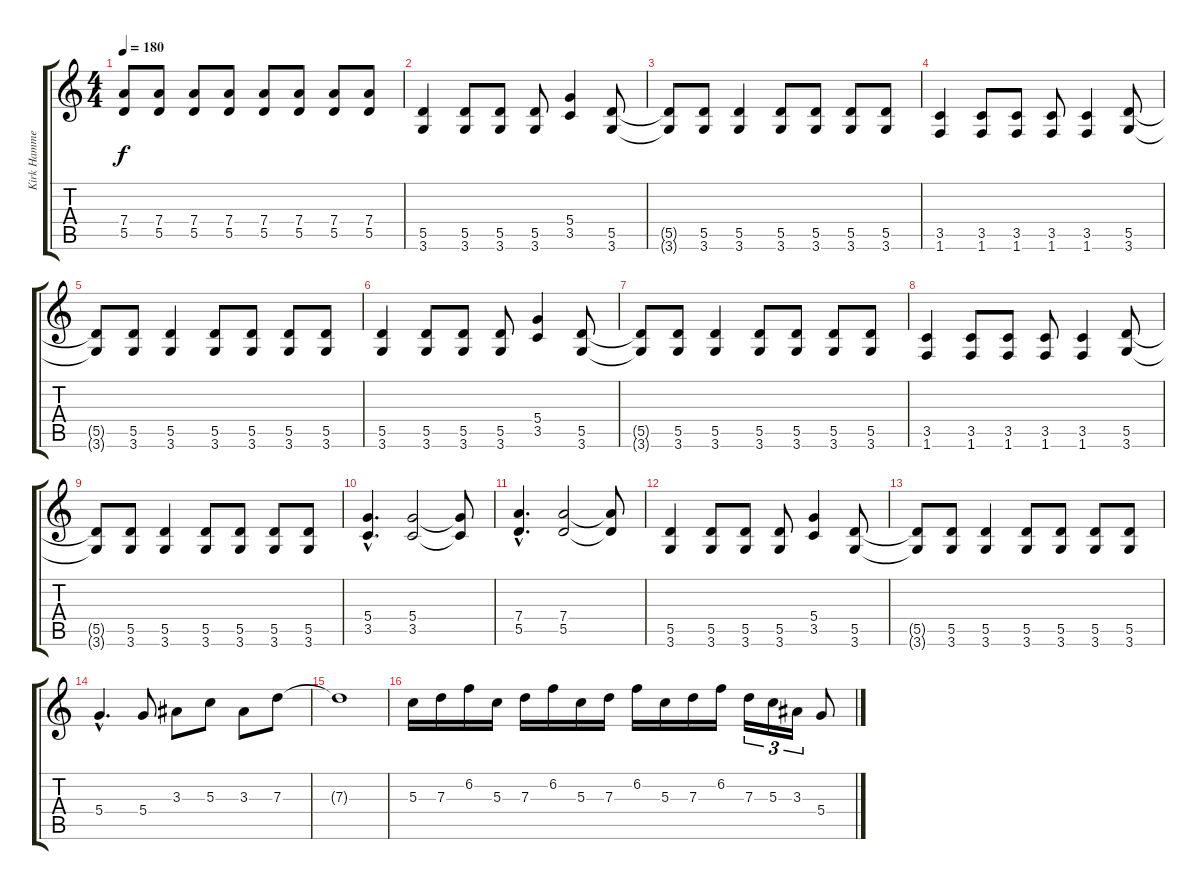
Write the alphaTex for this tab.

\track ("Kirk Hammettson" "Kirk Hamme") {instrument distortionguitar}
\staff {score tabs}
\tuning (E4 B3 G3 D3 A2 E2) {hide}
\ts (4 4)
\tempo 180
\clef g2
\ks c
(7.4 5.5).8{dy f} (7.4 5.5).8 (7.4 5.5).8 (7.4 5.5).8 (7.4 5.5).8 (7.4 5.5).8 (7.4 5.5).8 (7.4 5.5).8 |
(5.5 3.6).4 (5.5 3.6).8 (5.5 3.6).8 (5.5 3.6).8 (5.4 3.5).4 (5.5 3.6).8 |
(5.5{t} 3.6{t}).8 (5.5 3.6).8 (5.5 3.6).4 (5.5 3.6).8 (5.5 3.6).8 (5.5 3.6).8 (5.5 3.6).8 |
(3.5 1.6).4 (3.5 1.6).8 (3.5 1.6).8 (3.5 1.6).8 (3.5 1.6).4 (5.5 3.6).8 |
(5.5{t} 3.6{t}).8 (5.5 3.6).8 (5.5 3.6).4 (5.5 3.6).8 (5.5 3.6).8 (5.5 3.6).8 (5.5 3.6).8 |
(5.5 3.6).4 (5.5 3.6).8 (5.5 3.6).8 (5.5 3.6).8 (5.4 3.5).4 (5.5 3.6).8 |
(5.5{t} 3.6{t}).8 (5.5 3.6).8 (5.5 3.6).4 (5.5 3.6).8 (5.5 3.6).8 (5.5 3.6).8 (5.5 3.6).8 |
(3.5 1.6).4 (3.5 1.6).8 (3.5 1.6).8 (3.5 1.6).8 (3.5 1.6).4 (5.5 3.6).8 |
(5.5{t} 3.6{t}).8 (5.5 3.6).8 (5.5 3.6).4 (5.5 3.6).8 (5.5 3.6).8 (5.5 3.6).8 (5.5 3.6).8 |
(5.4{hac} 3.5{hac}).4{d} (5.4 3.5).2 (5.4{t} 3.5{t}).8 |
(7.4{hac} 5.5{hac}).4{d} (7.4 5.5).2 (7.4{t} 5.5{t}).8 |
(5.5 3.6).4 (5.5 3.6).8 (5.5 3.6).8 (5.5 3.6).8 (5.4 3.5).4 (5.5 3.6).8 |
(5.5{t} 3.6{t}).8 (5.5 3.6).8 (5.5 3.6).4 (5.5 3.6).8 (5.5 3.6).8 (5.5 3.6).8 (5.5 3.6).8 |
5.4{hac}.4{d} 5.4.8 3.3.8 5.3.8 3.3.8 7.3.8 |
7.3{t}.1 |
5.3.16 7.3.16 6.2.16 5.3.16 7.3.16 6.2.16 5.3.16 7.3.16 6.2.16 5.3.16 7.3.16 6.2.16 7.3.16{tu (3 2)} 5.3.16{tu (3 2)} 3.3.16{tu (3 2)} 5.4.8
